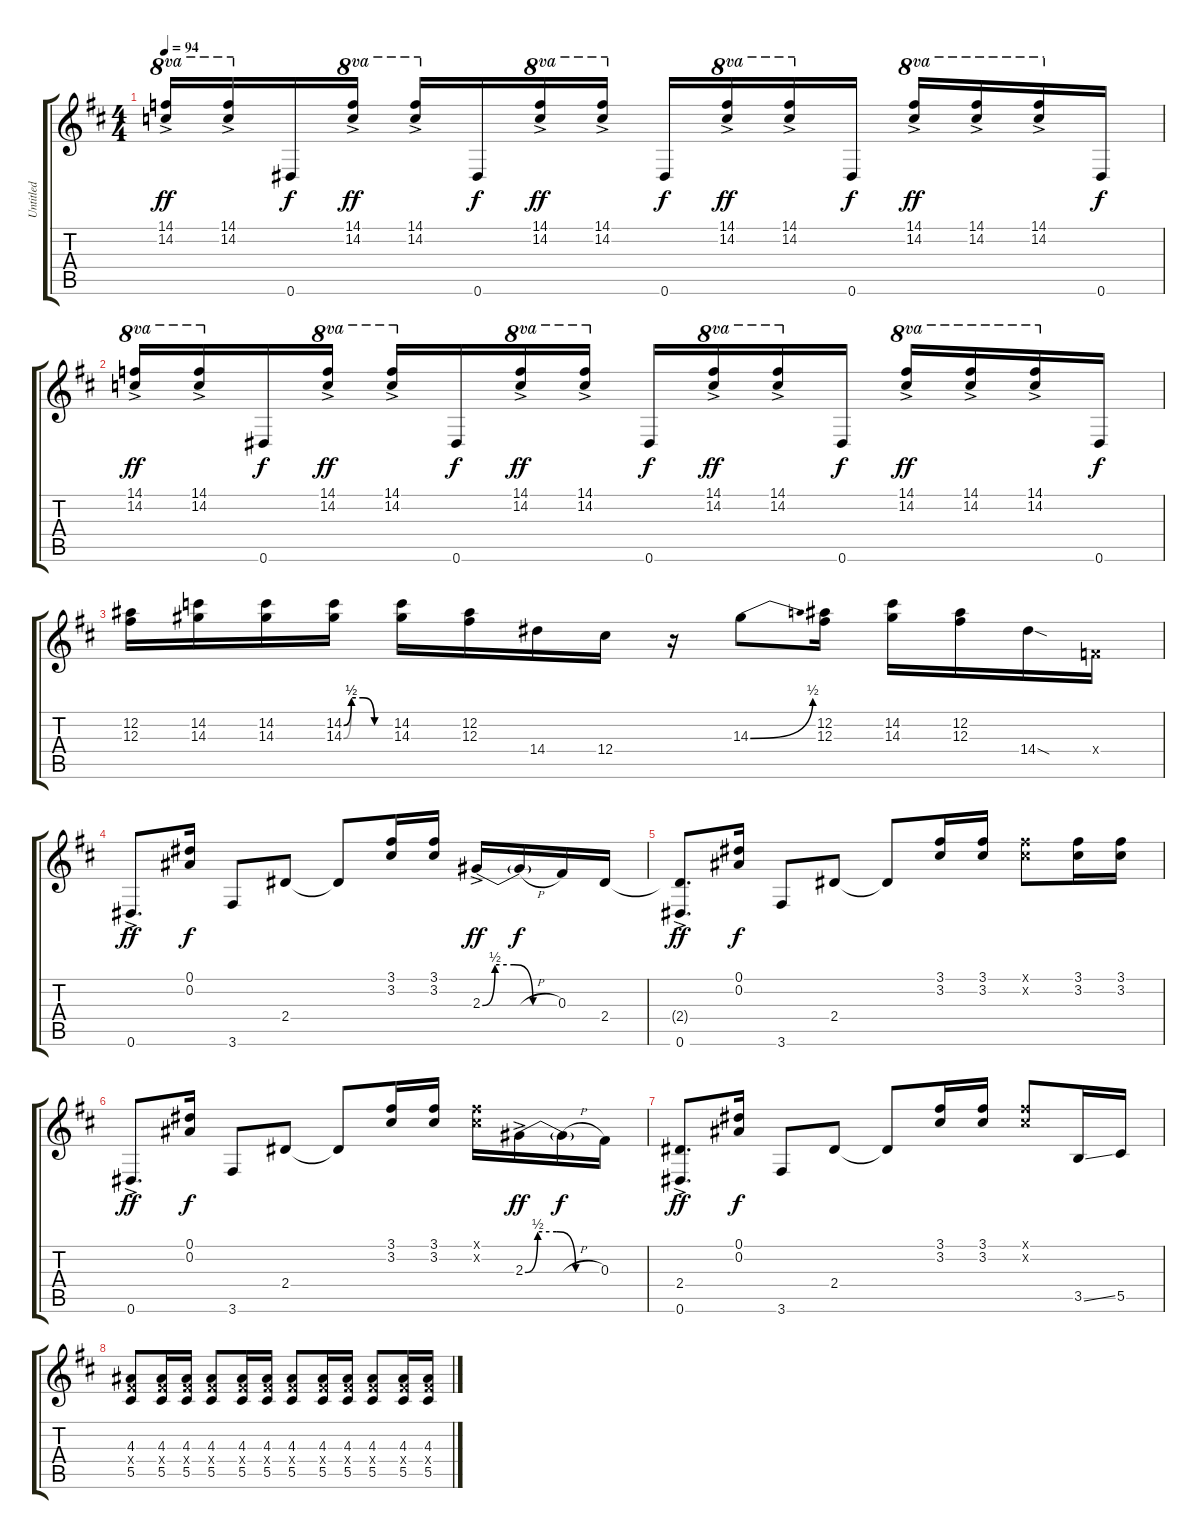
\track ("Untitled" "Untitled") {instrument overdrivenguitar}
\staff {score tabs}
\tuning (Eb4 Bb3 Gb3 Db3 Ab2 Eb2) {hide}
\ts (4 4)
\tempo 94
\clef g2
\ks d
(14.1{ac} 14.2{ac}).16{ot 8va dy ff} (14.1{ac} 14.2{ac}).16{ot 8va} 0.6.16{dy f} (14.1{ac} 14.2{ac}).16{ot 8va dy ff} (14.1{ac} 14.2{ac}).16{ot 8va} 0.6.16{dy f} (14.1{ac} 14.2{ac}).16{ot 8va dy ff} (14.1{ac} 14.2{ac}).16{ot 8va} 0.6.16{dy f} (14.1{ac} 14.2{ac}).16{ot 8va dy ff} (14.1{ac} 14.2{ac}).16{ot 8va} 0.6.16{dy f} (14.1{ac} 14.2{ac}).16{ot 8va dy ff} (14.1{ac} 14.2{ac}).16{ot 8va} (14.1{ac} 14.2{ac}).16{ot 8va} 0.6.16{dy f} |
(14.1{ac} 14.2{ac}).16{ot 8va dy ff} (14.1{ac} 14.2{ac}).16{ot 8va} 0.6.16{dy f} (14.1{ac} 14.2{ac}).16{ot 8va dy ff} (14.1{ac} 14.2{ac}).16{ot 8va} 0.6.16{dy f} (14.1{ac} 14.2{ac}).16{ot 8va dy ff} (14.1{ac} 14.2{ac}).16{ot 8va} 0.6.16{dy f} (14.1{ac} 14.2{ac}).16{ot 8va dy ff} (14.1{ac} 14.2{ac}).16{ot 8va} 0.6.16{dy f} (14.1{ac} 14.2{ac}).16{ot 8va dy ff} (14.1{ac} 14.2{ac}).16{ot 8va} (14.1{ac} 14.2{ac}).16{ot 8va} 0.6.16{dy f} |
(12.2 12.3).16 (14.2 14.3).16 (14.2 14.3).16 (14.2{be (custom 0 0 10 2 25 2 40 0 60 0)} 14.3{be (custom 0 0 10 2 25 2 40 0 60 0)}).16 (14.2 14.3).16 (12.2 12.3).16 14.4.16 12.4.16 r.16 14.3{be (bend 0 0 60 2)}.8 (12.2 12.3).16 (14.2 14.3).16 (12.2 12.3).16 14.4{sod}.16 4.4{x}.16 |
0.6{ac}.8{d dy ff} (0.1 0.2).16{dy f} 3.6.8 2.4.8 2.4{t}.8 (3.1 3.2).16 (3.1 3.2).16 2.3{be (custom 0 0 10 2 25 2 40 0 60 0) ac}.16{dy ff} 2.3{h t}.16{dy f} 0.3.16 2.4.16 |
(2.4{t} 0.6{ac}).8{d dy ff} (0.1 0.2).16{dy f} 3.6.8 2.4.8 2.4{t}.8 (3.1 3.2).16 (3.1 3.2).16 (3.1{x} 3.2{x}).8 (3.1 3.2).16 (3.1 3.2).16 |
0.6{ac}.8{d dy ff} (0.1 0.2).16{dy f} 3.6.8 2.4.8 2.4{t}.8 (3.1 3.2).16 (3.1 3.2).16 (3.1{x} 3.2{x}).16 2.3{be (custom 0 0 10 2 25 2 40 0 60 0) ac}.16{dy ff} 2.3{h t}.16{dy f} 0.3.16 |
(2.4{ac} 0.6{ac}).8{d dy ff} (0.1 0.2).16{dy f} 3.6.8 2.4.8 2.4{t}.8 (3.1 3.2).16 (3.1 3.2).16 (3.1{x} 3.2{x}).8 3.5{ss}.16 5.5.16 |
(4.3 5.4{x} 5.5).8 (4.3 5.4{x} 5.5).16 (4.3 5.4{x} 5.5).16 (4.3 5.4{x} 5.5).8 (4.3 5.4{x} 5.5).16 (4.3 5.4{x} 5.5).16 (4.3 5.4{x} 5.5).8 (4.3 5.4{x} 5.5).16 (4.3 5.4{x} 5.5).16 (4.3 5.4{x} 5.5).8 (4.3 5.4{x} 5.5).16 (4.3 5.4{x} 5.5).16
